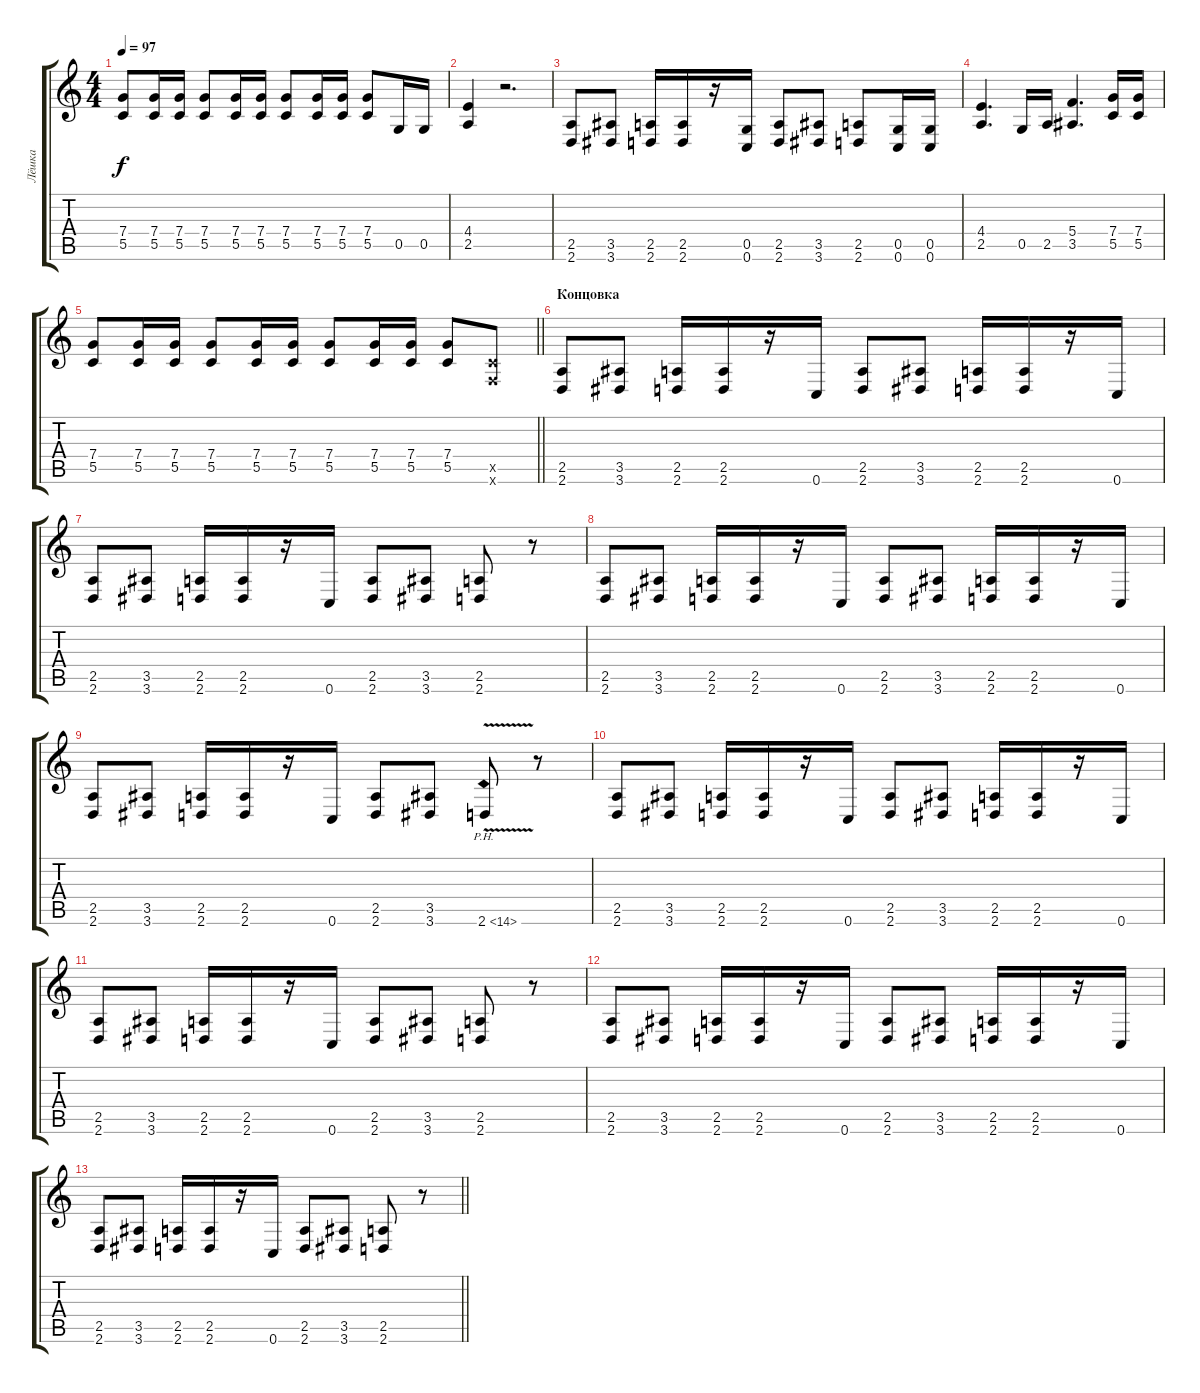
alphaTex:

\track ("Лёшка" "Лёшка") {instrument distortionguitar}
\staff {score tabs}
\tuning (D4 A3 F3 C3 G2 C2) {hide}
\ts (4 4)
\tempo 97
\clef g2
\ks c
(7.4 5.5).8{dy f} (7.4 5.5).16 (7.4 5.5).16 (7.4 5.5).8 (7.4 5.5).16 (7.4 5.5).16 (7.4 5.5).8 (7.4 5.5).16 (7.4 5.5).16 (7.4 5.5).8 0.5.16 0.5.16 |
(4.4 2.5).4 r.2{d} |
(2.5 2.6).8 (3.5 3.6).8 (2.5 2.6).16 (2.5 2.6).16 r.16 (0.5 0.6).16 (2.5 2.6).8 (3.5 3.6).8 (2.5 2.6).8 (0.5 0.6).16 (0.5 0.6).16 |
(4.4 2.5).4{d} 0.5.16 2.5.16 (5.4 3.5).4{d} (7.4 5.5).16 (7.4 5.5).16 |
\barLineRight lightlight
(7.4 5.5).8 (7.4 5.5).16 (7.4 5.5).16 (7.4 5.5).8 (7.4 5.5).16 (7.4 5.5).16 (7.4 5.5).8 (7.4 5.5).16 (7.4 5.5).16 (7.4 5.5).8 (5.5{x} 5.6{x}).8 |
\section ("" "Концовка")
(2.5 2.6).8 (3.5 3.6).8 (2.5 2.6).16 (2.5 2.6).16 r.16 0.6.16 (2.5 2.6).8 (3.5 3.6).8 (2.5 2.6).16 (2.5 2.6).16 r.16 0.6.16 |
(2.5 2.6).8 (3.5 3.6).8 (2.5 2.6).16 (2.5 2.6).16 r.16 0.6.16 (2.5 2.6).8 (3.5 3.6).8 (2.5 2.6).8 r.8 |
(2.5 2.6).8 (3.5 3.6).8 (2.5 2.6).16 (2.5 2.6).16 r.16 0.6.16 (2.5 2.6).8 (3.5 3.6).8 (2.5 2.6).16 (2.5 2.6).16 r.16 0.6.16 |
(2.5 2.6).8 (3.5 3.6).8 (2.5 2.6).16 (2.5 2.6).16 r.16 0.6.16 (2.5 2.6).8 (3.5 3.6).8 2.6{ph 12 v}.8 r.8 |
(2.5 2.6).8 (3.5 3.6).8 (2.5 2.6).16 (2.5 2.6).16 r.16 0.6.16 (2.5 2.6).8 (3.5 3.6).8 (2.5 2.6).16 (2.5 2.6).16 r.16 0.6.16 |
(2.5 2.6).8 (3.5 3.6).8 (2.5 2.6).16 (2.5 2.6).16 r.16 0.6.16 (2.5 2.6).8 (3.5 3.6).8 (2.5 2.6).8 r.8 |
(2.5 2.6).8 (3.5 3.6).8 (2.5 2.6).16 (2.5 2.6).16 r.16 0.6.16 (2.5 2.6).8 (3.5 3.6).8 (2.5 2.6).16 (2.5 2.6).16 r.16 0.6.16 |
\barLineRight lightlight
(2.5 2.6).8 (3.5 3.6).8 (2.5 2.6).16 (2.5 2.6).16 r.16 0.6.16 (2.5 2.6).8 (3.5 3.6).8 (2.5 2.6).8 r.8
